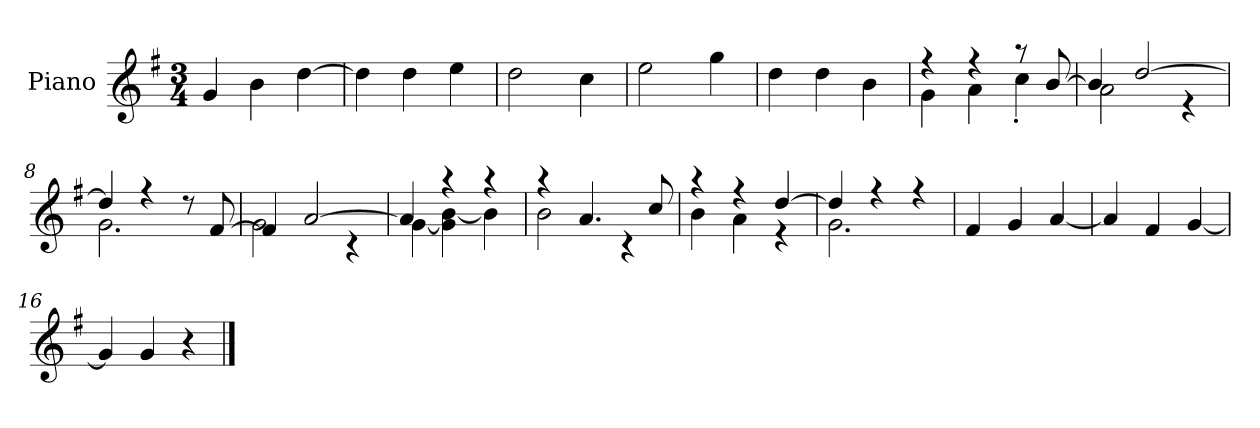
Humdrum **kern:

**kern
*part1
*staff1
*I"Piano
*I'P-no
*clefG2
*k[f#]
*M3/4
*MM178
=1
4g/
4b\
[4dd\
=2
4dd\]
4dd\
4ee\
=3
2dd\
4cc\
=4
2ee\
4gg\
=5
4dd\
4dd\
4b\
=6
*^
4r	4g\
4r	4a\
8r	4cc'\
[8b/	.
=7	=7
4b/]	2a\
[2dd/	.
.	4r
=8	=8
4dd/]	2.g\
4r	.
8r	.
[8f#/	.
=9	=9
4f#/]	2g\
[2a/	.
.	4r
!!LO:LB:g=z	!!
=10	=10
4a/]	[4g\
4r	4g\] [4b\
4r	4b\]
=11	=11
4r	2b\
4.a/	.
.	4r
8cc/	.
=12	=12
4r	4b\
4r	4a\
[4dd/	4r
=13	=13
4dd/]	2.g\
4r	.
4r	.
*v	*v
=14
4f#/
4g/
[4a/
=15
4a/]
4f#/
[4g/
=16
4g/]
4g/
4r
==
*-
